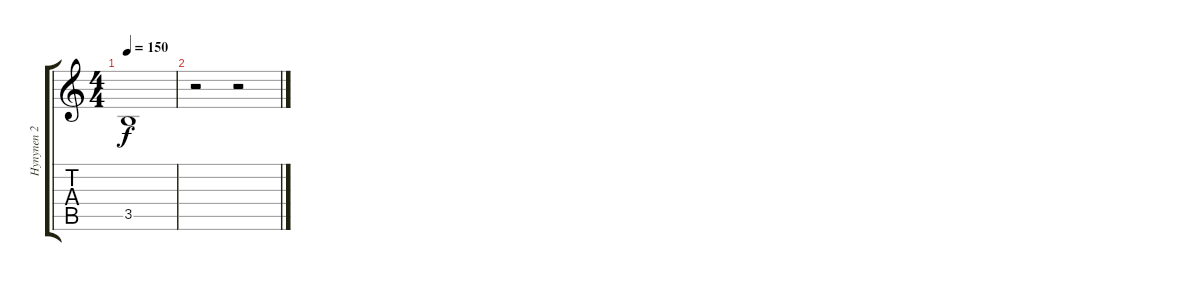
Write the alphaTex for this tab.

\track ("Hynynen 2" "Hynynen 2") {instrument distortionguitar}
\staff {score tabs}
\tuning (Eb4 Bb3 Gb3 Db3 Ab2 Db2) {hide}
\ts (4 4)
\tempo 150
\clef g2
\ks c
3.5{t}.1{dy f} |
r.2 r.2
